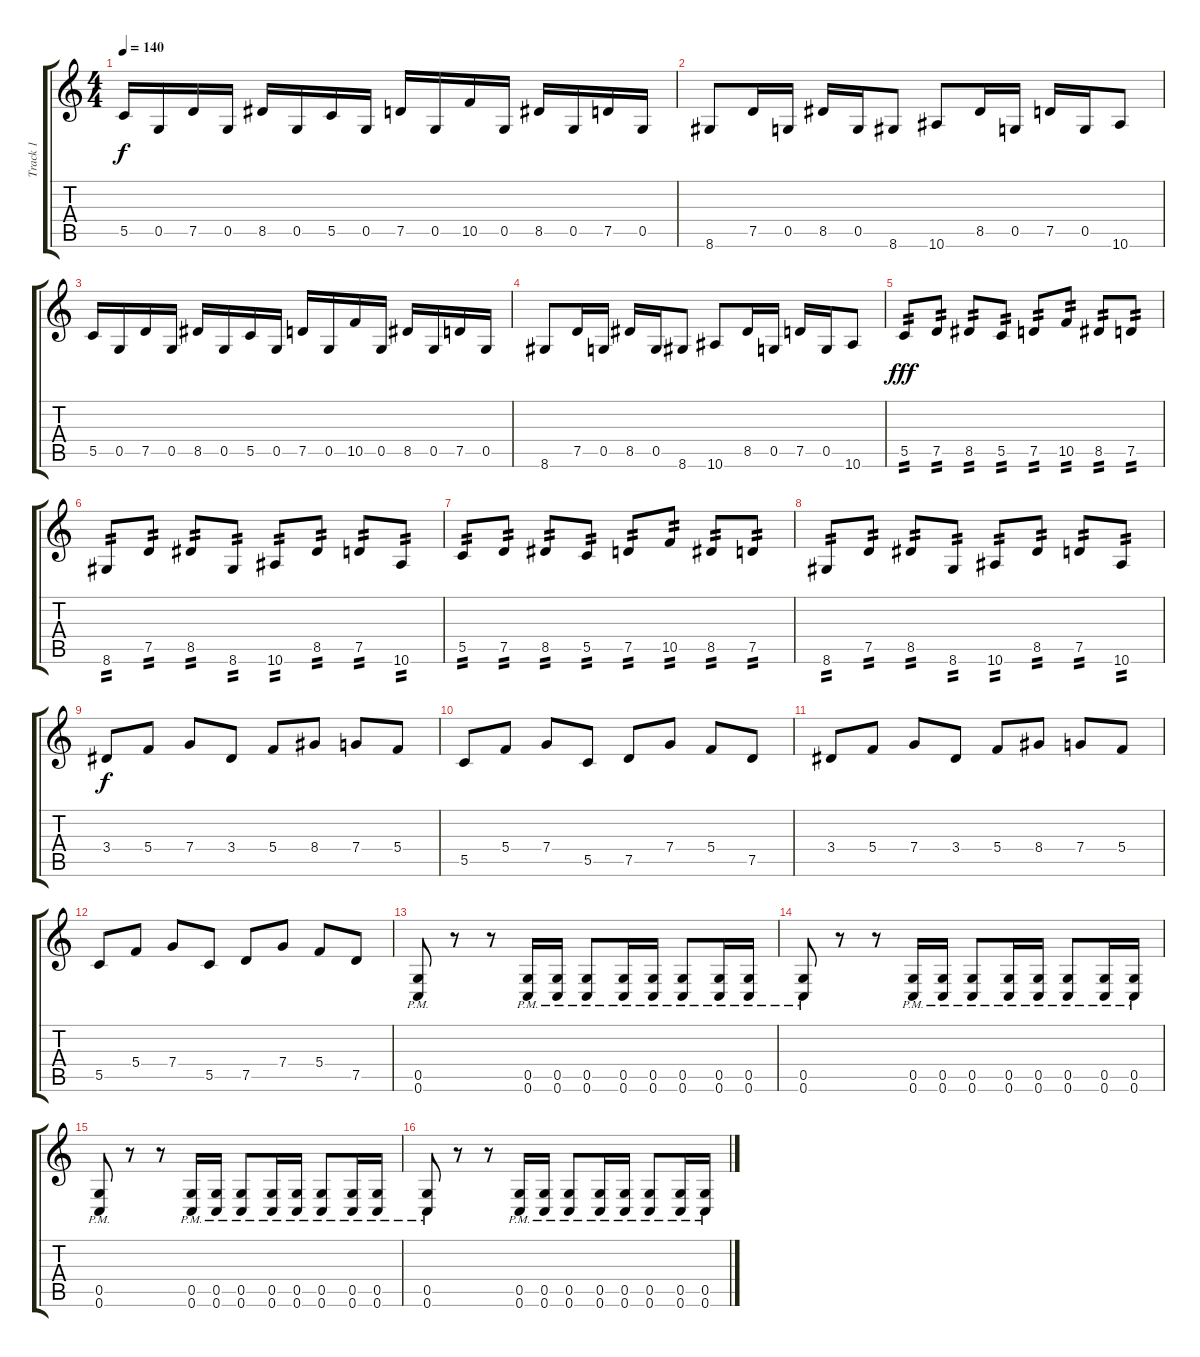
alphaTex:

\track ("Track 1" "Track 1") {instrument distortionguitar}
\staff {score tabs}
\tuning (D4 A3 F3 C3 G2 C2) {hide}
\ts (4 4)
\tempo 140
\clef g2
\ks c
5.5.16{dy f} 0.5.16 7.5.16 0.5.16 8.5.16 0.5.16 5.5.16 0.5.16 7.5.16 0.5.16 10.5.16 0.5.16 8.5.16 0.5.16 7.5.16 0.5.16 |
8.6.8 7.5.16 0.5.16 8.5.16 0.5.16 8.6.8 10.6.8 8.5.16 0.5.16 7.5.16 0.5.16 10.6.8 |
5.5.16 0.5.16 7.5.16 0.5.16 8.5.16 0.5.16 5.5.16 0.5.16 7.5.16 0.5.16 10.5.16 0.5.16 8.5.16 0.5.16 7.5.16 0.5.16 |
8.6.8 7.5.16 0.5.16 8.5.16 0.5.16 8.6.8 10.6.8 8.5.16 0.5.16 7.5.16 0.5.16 10.6.8 |
5.5.8{tp 2 dy fff} 7.5.8{tp 2} 8.5.8{tp 2} 5.5.8{tp 2} 7.5.8{tp 2} 10.5.8{tp 2} 8.5.8{tp 2} 7.5.8{tp 2} |
8.6.8{tp 2} 7.5.8{tp 2} 8.5.8{tp 2} 8.6.8{tp 2} 10.6.8{tp 2} 8.5.8{tp 2} 7.5.8{tp 2} 10.6.8{tp 2} |
5.5.8{tp 2} 7.5.8{tp 2} 8.5.8{tp 2} 5.5.8{tp 2} 7.5.8{tp 2} 10.5.8{tp 2} 8.5.8{tp 2} 7.5.8{tp 2} |
8.6.8{tp 2} 7.5.8{tp 2} 8.5.8{tp 2} 8.6.8{tp 2} 10.6.8{tp 2} 8.5.8{tp 2} 7.5.8{tp 2} 10.6.8{tp 2} |
3.4.8{dy f} 5.4.8 7.4.8 3.4.8 5.4.8 8.4.8 7.4.8 5.4.8 |
5.5.8 5.4.8 7.4.8 5.5.8 7.5.8 7.4.8 5.4.8 7.5.8 |
3.4.8 5.4.8 7.4.8 3.4.8 5.4.8 8.4.8 7.4.8 5.4.8 |
5.5.8 5.4.8 7.4.8 5.5.8 7.5.8 7.4.8 5.4.8 7.5.8 |
(0.5{pm} 0.6{pm}).8 r.8 r.8 (0.5{pm} 0.6{pm}).16 (0.5{pm} 0.6{pm}).16 (0.5{pm} 0.6{pm}).8 (0.5{pm} 0.6{pm}).16 (0.5{pm} 0.6{pm}).16 (0.5{pm} 0.6{pm}).8 (0.5{pm} 0.6{pm}).16 (0.5{pm} 0.6{pm}).16 |
(0.5{pm} 0.6{pm}).8 r.8 r.8 (0.5{pm} 0.6{pm}).16 (0.5{pm} 0.6{pm}).16 (0.5{pm} 0.6{pm}).8 (0.5{pm} 0.6{pm}).16 (0.5{pm} 0.6{pm}).16 (0.5{pm} 0.6{pm}).8 (0.5{pm} 0.6{pm}).16 (0.5{pm} 0.6{pm}).16 |
(0.5{pm} 0.6{pm}).8 r.8 r.8 (0.5{pm} 0.6{pm}).16 (0.5{pm} 0.6{pm}).16 (0.5{pm} 0.6{pm}).8 (0.5{pm} 0.6{pm}).16 (0.5{pm} 0.6{pm}).16 (0.5{pm} 0.6{pm}).8 (0.5{pm} 0.6{pm}).16 (0.5{pm} 0.6{pm}).16 |
(0.5{pm} 0.6{pm}).8 r.8 r.8 (0.5{pm} 0.6{pm}).16 (0.5{pm} 0.6{pm}).16 (0.5{pm} 0.6{pm}).8 (0.5{pm} 0.6{pm}).16 (0.5{pm} 0.6{pm}).16 (0.5{pm} 0.6{pm}).8 (0.5{pm} 0.6{pm}).16 (0.5{pm} 0.6{pm}).16
